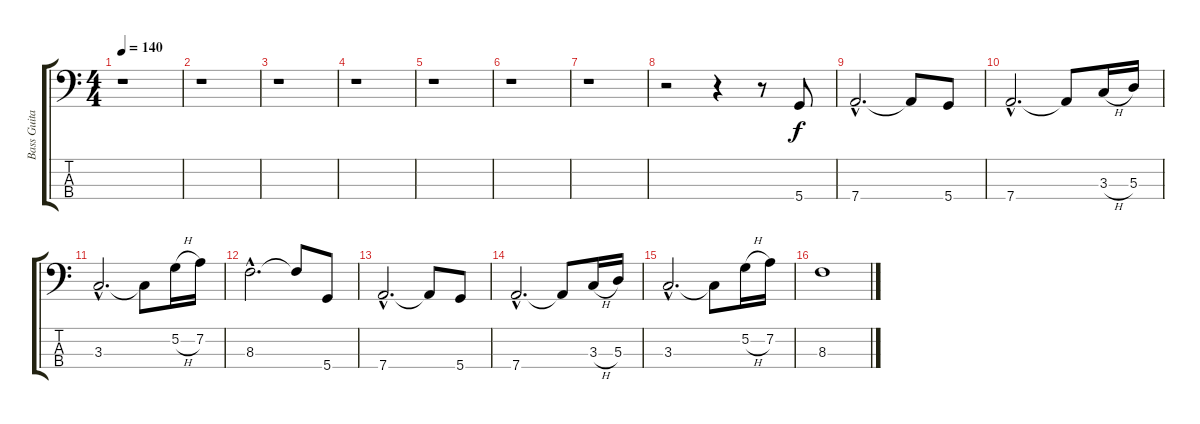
\track ("Bass Guitar" "Bass Guita") {instrument electricbasspick}
\staff {score tabs}
\tuning (G2 D2 A1 D1) {hide}
\ts (4 4)
\tempo 140
\clef f4
\ks c
r.1{dy f instrument electricbasspick} |
r.1 |
r.1 |
r.1 |
r.1 |
r.1 |
r.1 |
r.2 r.4 r.8 5.4.8 |
7.4{hac}.2{d} 7.4{t}.8 5.4.8 |
7.4{hac}.2{d} 7.4{t}.8 3.3{h}.16 5.3.16 |
3.3{hac}.2{d} 3.3{t}.8 5.2{h}.16 7.2.16 |
8.3{hac}.2{d} 8.3{t}.8 5.4.8 |
7.4{hac}.2{d} 7.4{t}.8 5.4.8 |
7.4{hac}.2{d} 7.4{t}.8 3.3{h}.16 5.3.16 |
3.3{hac}.2{d} 3.3{t}.8 5.2{h}.16 7.2.16 |
8.3.1
